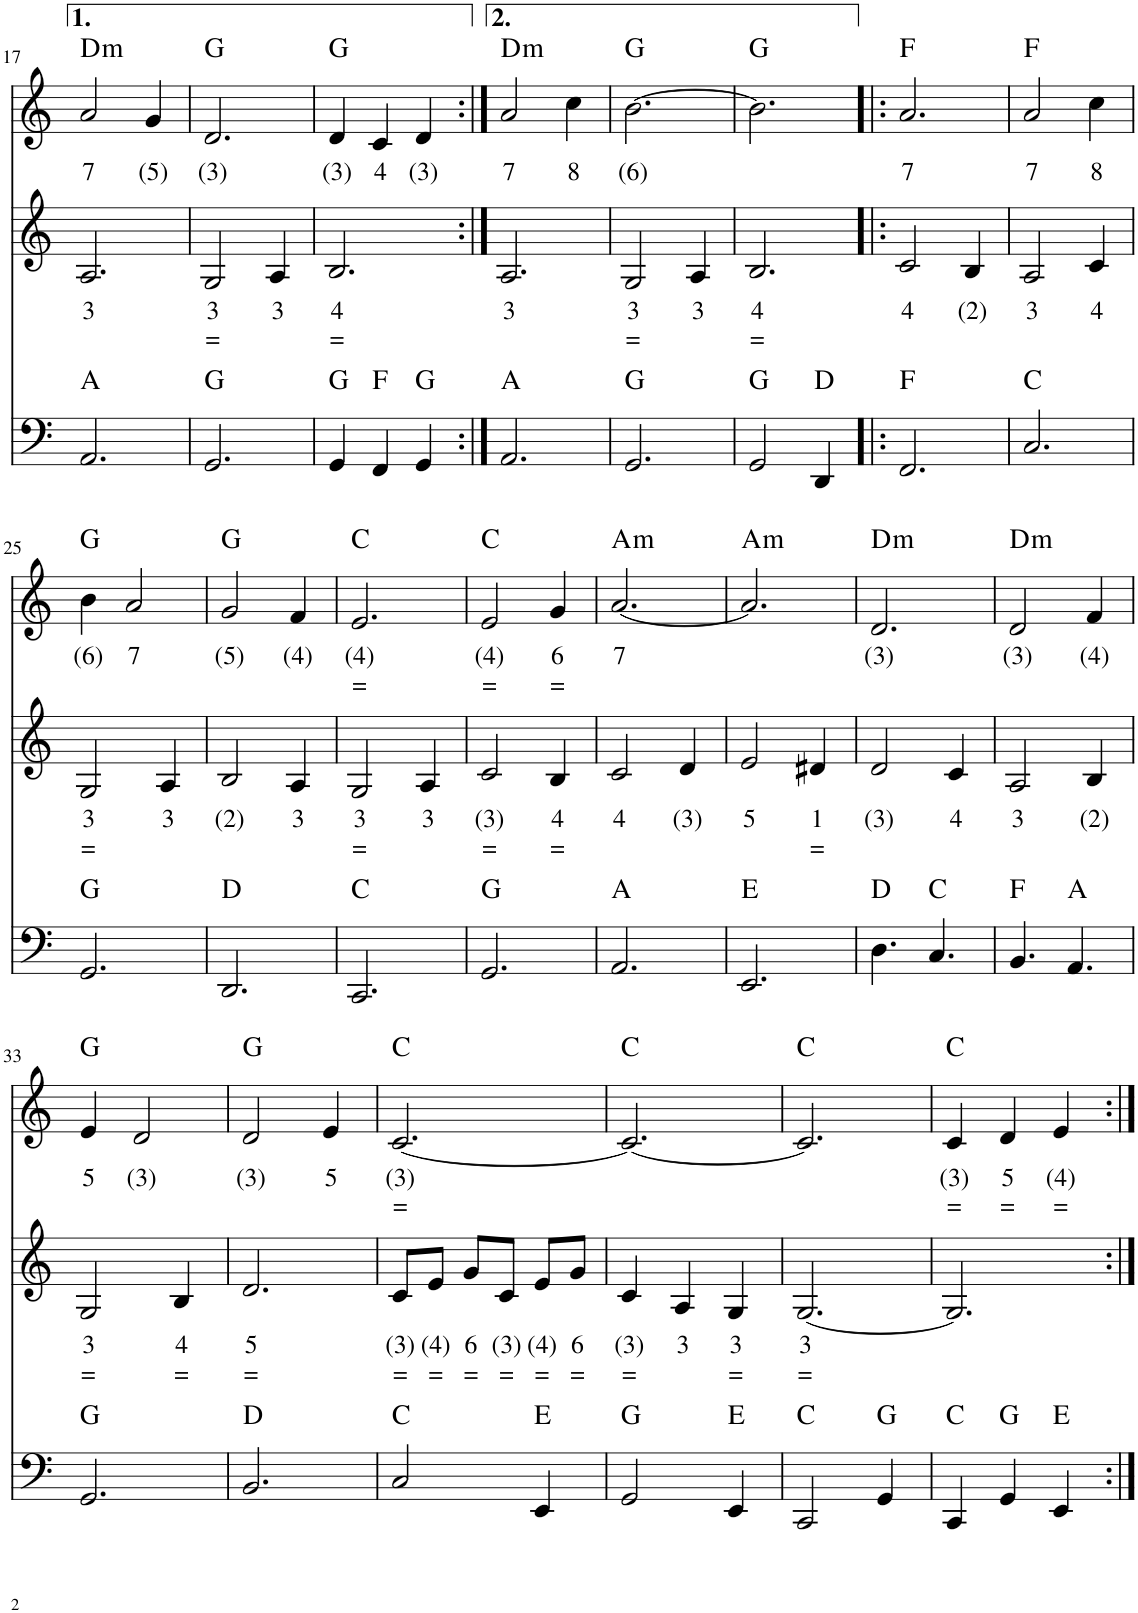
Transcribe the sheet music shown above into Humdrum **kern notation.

**kern	**kern	**text	**text	**kern	**text	**text	**harte
*part3	*part2	*part2	*part2	*part1	*part1	*part1	*part1
*staff3	*staff2	*staff2	*staff2	*staff1	*staff1	*staff1	*
*I"Stem	*I"Stem	*	*	*I"Stem	*	*	*
!!LO:PB:g=z
*clefF4	*clefG2	*	*	*clefG2	*	*	*
*k[]	*k[]	*	*	*k[]	*	*	*
*M3/4	*M3/4	*	*	*M3/4	*	*	*
=17	=17	=17	=17	=17	=17	=17	=17
!	!	!LO:LY:b	!	!	!LO:LY:b	!	!LO:H:kt=m
2.AA/	2.A/	3	.	2a/	7	.	D:min
!	!	!	!	!	!LO:LY:b	!	!
.	.	.	.	4g/	(5)	.	.
=18	=18	=18	=18	=18	=18	=18	=18
!	!	!LO:LY:b	!LO:LY:b	!	!LO:LY:b	!	!
2.GG/	2G/	3	=	2.d/	(3)	.	G:maj
!	!	!LO:LY:b	!	!	!	!	!
.	4A/	3	.	.	.	.	.
=19	=19	=19	=19	=19	=19	=19	=19
!	!	!LO:LY:b	!LO:LY:b	!	!LO:LY:b	!	!
4GG/	2.B/	4	=	4d/	(3)	.	G:maj
!	!	!	!	!	!LO:LY:b	!	!
4FF/	.	.	.	4c/	4	.	.
!	!	!	!	!	!LO:LY:b	!	!
4GG/	.	.	.	4d/	(3)	.	.
=20:|!	=20:|!	=20:|!	=20:|!	=20:|!	=20:|!	=20:|!	=20:|!
!	!	!LO:LY:b	!	!	!LO:LY:b	!	!LO:H:kt=m
2.AA/	2.A/	3	.	2a/	7	.	D:min
!	!	!	!	!	!LO:LY:b	!	!
.	.	.	.	4cc\	8	.	.
=21	=21	=21	=21	=21	=21	=21	=21
!	!	!LO:LY:b	!LO:LY:b	!	!LO:LY:b	!	!
2.GG/	2G/	3	=	[2.b\	(6)	.	G:maj
!	!	!LO:LY:b	!	!	!	!	!
.	4A/	3	.	.	.	.	.
=22	=22	=22	=22	=22	=22	=22	=22
!	!	!LO:LY:b	!LO:LY:b	!	!	!	!
2GG/	2.B/	4	=	2.b\]	.	.	G:maj
4DD/	.	.	.	.	.	.	.
=23!|:	=23!|:	=23!|:	=23!|:	=23!|:	=23!|:	=23!|:	=23!|:
!	!	!LO:LY:b	!	!	!LO:LY:b	!	!
2.FF/	2c/	4	.	2.a/	7	.	F:maj
!	!	!LO:LY:b	!	!	!	!	!
.	4B/	(2)	.	.	.	.	.
=24	=24	=24	=24	=24	=24	=24	=24
!	!	!LO:LY:b	!	!	!LO:LY:b	!	!
2.C/	2A/	3	.	2a/	7	.	F:maj
!	!	!LO:LY:b	!	!	!LO:LY:b	!	!
.	4c/	4	.	4cc\	8	.	.
!!LO:LB:g=z
=25	=25	=25	=25	=25	=25	=25	=25
!	!	!LO:LY:b	!LO:LY:b	!	!LO:LY:b	!	!
2.GG/	2G/	3	=	4b\	(6)	.	G:maj
!	!	!	!	!	!LO:LY:b	!	!
.	.	.	.	2a/	7	.	.
!	!	!LO:LY:b	!	!	!	!	!
.	4A/	3	.	.	.	.	.
=26	=26	=26	=26	=26	=26	=26	=26
!	!	!LO:LY:b	!	!	!LO:LY:b	!	!
2.DD/	2B/	(2)	.	2g/	(5)	.	G:maj
!	!	!LO:LY:b	!	!	!LO:LY:b	!	!
.	4A/	3	.	4f/	(4)	.	.
=27	=27	=27	=27	=27	=27	=27	=27
!	!	!LO:LY:b	!LO:LY:b	!	!LO:LY:b	!LO:LY:b	!
2.CC/	2G/	3	=	2.e/	(4)	=	C:maj
!	!	!LO:LY:b	!	!	!	!	!
.	4A/	3	.	.	.	.	.
=28	=28	=28	=28	=28	=28	=28	=28
!	!	!LO:LY:b	!LO:LY:b	!	!LO:LY:b	!LO:LY:b	!
2.GG/	2c/	(3)	=	2e/	(4)	=	C:maj
!	!	!LO:LY:b	!LO:LY:b	!	!LO:LY:b	!LO:LY:b	!
.	4B/	4	=	4g/	6	=	.
=29	=29	=29	=29	=29	=29	=29	=29
!	!	!LO:LY:b	!	!	!LO:LY:b	!	!LO:H:kt=m
2.AA/	2c/	4	.	[2.a/	7	.	A:min
!	!	!LO:LY:b	!	!	!	!	!
.	4d/	(3)	.	.	.	.	.
=30	=30	=30	=30	=30	=30	=30	=30
!	!	!LO:LY:b	!	!	!	!	!LO:H:kt=m
2.EE/	2e/	5	.	2.a/]	.	.	A:min
!	!	!LO:LY:b	!LO:LY:b	!	!	!	!
.	4d#X/	1	=	.	.	.	.
=31	=31	=31	=31	=31	=31	=31	=31
!	!	!LO:LY:b	!	!	!LO:LY:b	!	!LO:H:kt=m
4.D\	2d/	(3)	.	2.d/	(3)	.	D:min
4.C/	.	.	.	.	.	.	.
!	!	!LO:LY:b	!	!	!	!	!
.	4c/	4	.	.	.	.	.
=32	=32	=32	=32	=32	=32	=32	=32
!	!	!LO:LY:b	!	!	!LO:LY:b	!	!LO:H:kt=m
4.BB/	2A/	3	.	2d/	(3)	.	D:min
4.AA/	.	.	.	.	.	.	.
!	!	!LO:LY:b	!	!	!LO:LY:b	!	!
.	4B/	(2)	.	4f/	(4)	.	.
!!LO:LB:g=z
=33	=33	=33	=33	=33	=33	=33	=33
!	!	!LO:LY:b	!LO:LY:b	!	!LO:LY:b	!	!
2.GG/	2G/	3	=	4e/	5	.	G:maj
!	!	!	!	!	!LO:LY:b	!	!
.	.	.	.	2d/	(3)	.	.
!	!	!LO:LY:b	!LO:LY:b	!	!	!	!
.	4B/	4	=	.	.	.	.
=34	=34	=34	=34	=34	=34	=34	=34
!	!	!LO:LY:b	!LO:LY:b	!	!LO:LY:b	!	!
2.BB/	2.d/	5	=	2d/	(3)	.	G:maj
!	!	!	!	!	!LO:LY:b	!	!
.	.	.	.	4e/	5	.	.
=35	=35	=35	=35	=35	=35	=35	=35
!	!	!LO:LY:b	!LO:LY:b	!	!LO:LY:b	!LO:LY:b	!
2C/	8c/L	(3)	=	[2.c/	(3)	=	C:maj
!	!	!LO:LY:b	!LO:LY:b	!	!	!	!
.	8e/J	(4)	=	.	.	.	.
!	!	!LO:LY:b	!LO:LY:b	!	!	!	!
.	8g/L	6	=	.	.	.	.
!	!	!LO:LY:b	!LO:LY:b	!	!	!	!
.	8c/J	(3)	=	.	.	.	.
!	!	!LO:LY:b	!LO:LY:b	!	!	!	!
4EE/	8e/L	(4)	=	.	.	.	.
!	!	!LO:LY:b	!LO:LY:b	!	!	!	!
.	8g/J	6	=	.	.	.	.
=36	=36	=36	=36	=36	=36	=36	=36
!	!	!LO:LY:b	!LO:LY:b	!	!	!	!
2GG/	4c/	(3)	=	2.c/_	.	.	C:maj
!	!	!LO:LY:b	!	!	!	!	!
.	4A/	3	.	.	.	.	.
!	!	!LO:LY:b	!LO:LY:b	!	!	!	!
4EE/	4G/	3	=	.	.	.	.
=37	=37	=37	=37	=37	=37	=37	=37
!	!	!LO:LY:b	!LO:LY:b	!	!	!	!
2CC/	[2.G/	3	=	2.c/]	.	.	C:maj
4GG/	.	.	.	.	.	.	.
=38	=38	=38	=38	=38	=38	=38	=38
!	!	!	!	!	!LO:LY:b	!LO:LY:b	!
4CC/	2.G/]	.	.	4c/	(3)	=	C:maj
!	!	!	!	!	!LO:LY:b	!LO:LY:b	!
4GG/	.	.	.	4d/	5	=	.
!	!	!	!	!	!LO:LY:b	!LO:LY:b	!
4EE/	.	.	.	4e/	(4)	=	.
=:|!	=:|!	=:|!	=:|!	=:|!	=:|!	=:|!	=:|!
*-	*-	*-	*-	*-	*-	*-	*-
